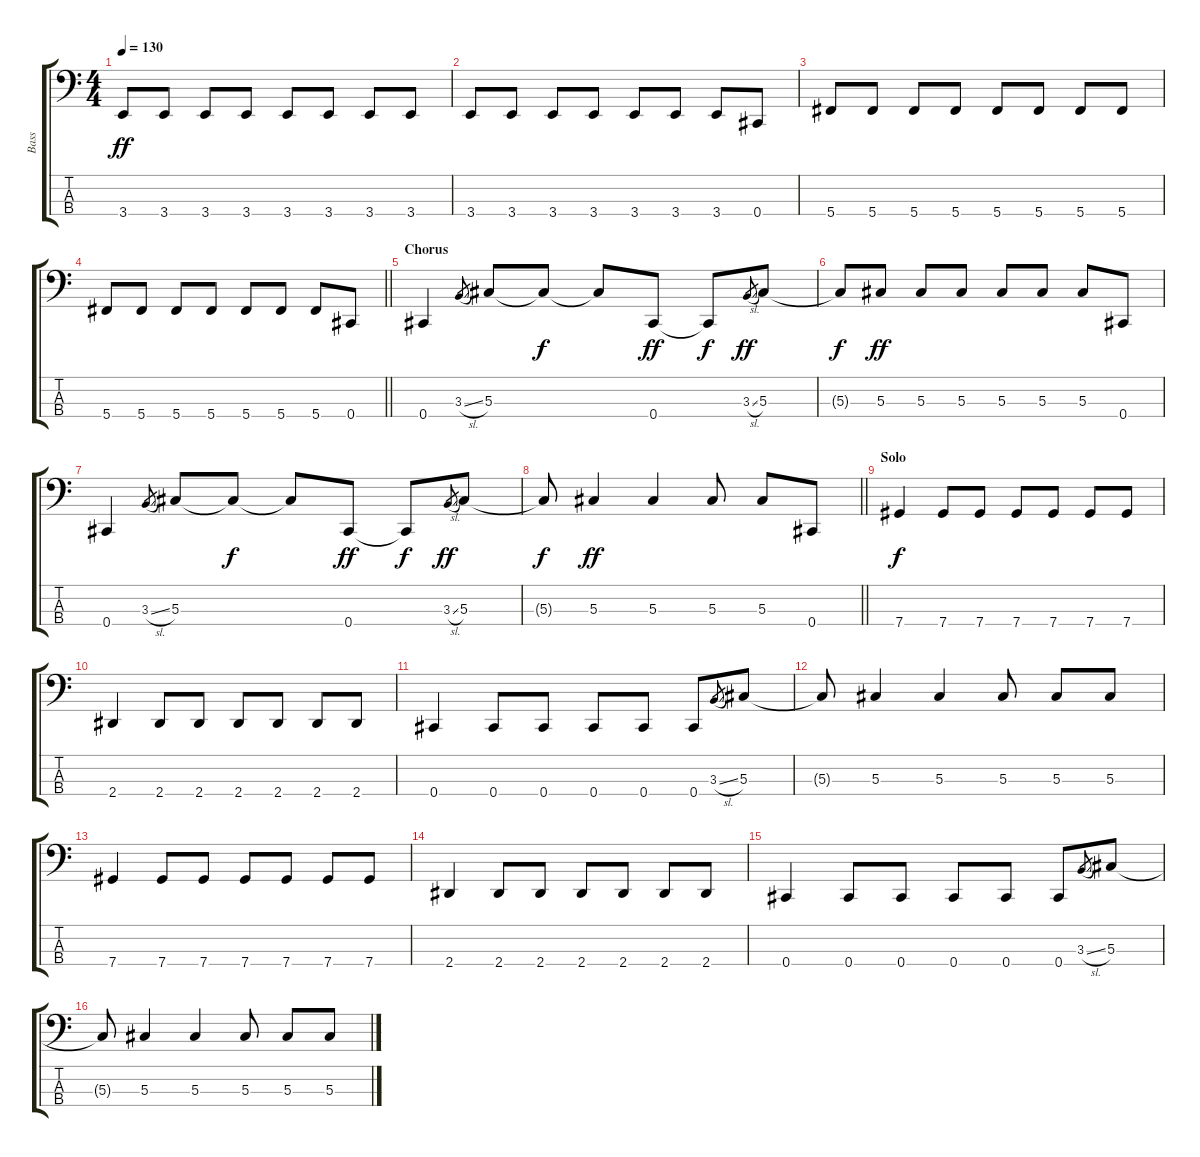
\track ("Bass" "Bass") {instrument electricbasspick}
\staff {score tabs}
\tuning (Gb2 Db2 Ab1 Db1) {hide}
\ts (4 4)
\tempo 130
\clef f4
\ks c
3.4.8{dy ff} 3.4.8 3.4.8 3.4.8 3.4.8 3.4.8 3.4.8 3.4.8 |
3.4.8 3.4.8 3.4.8 3.4.8 3.4.8 3.4.8 3.4.8 0.4.8 |
5.4.8 5.4.8 5.4.8 5.4.8 5.4.8 5.4.8 5.4.8 5.4.8 |
\barLineRight lightlight
5.4.8 5.4.8 5.4.8 5.4.8 5.4.8 5.4.8 5.4.8 0.4.8 |
\section ("" "Chorus")
0.4.4 3.3{sl}.8{gr} 5.3.8 5.3{t}.8{dy f} 5.3{t}.8 0.4.8{dy ff} 0.4{t}.8{dy f} 3.3{sl}.8{gr dy ff} 5.3.8 |
5.3{t}.8{dy f} 5.3.8{dy ff} 5.3.8 5.3.8 5.3.8 5.3.8 5.3.8 0.4.8 |
0.4.4 3.3{sl}.8{gr} 5.3.8 5.3{t}.8{dy f} 5.3{t}.8 0.4.8{dy ff} 0.4{t}.8{dy f} 3.3{sl}.8{gr dy ff} 5.3.8 |
\barLineRight lightlight
5.3{t}.8{dy f} 5.3.4{dy ff} 5.3.4 5.3.8 5.3.8 0.4.8 |
\section ("" "Solo")
7.4.4{dy f} 7.4.8 7.4.8 7.4.8 7.4.8 7.4.8 7.4.8 |
2.4.4 2.4.8 2.4.8 2.4.8 2.4.8 2.4.8 2.4.8 |
0.4.4 0.4.8 0.4.8 0.4.8 0.4.8 0.4.8 3.3{sl}.8{gr} 5.3.8 |
5.3{t}.8 5.3.4 5.3.4 5.3.8 5.3.8 5.3.8 |
7.4.4 7.4.8 7.4.8 7.4.8 7.4.8 7.4.8 7.4.8 |
2.4.4 2.4.8 2.4.8 2.4.8 2.4.8 2.4.8 2.4.8 |
0.4.4 0.4.8 0.4.8 0.4.8 0.4.8 0.4.8 3.3{sl}.8{gr} 5.3.8 |
5.3{t}.8 5.3.4 5.3.4 5.3.8 5.3.8 5.3.8
